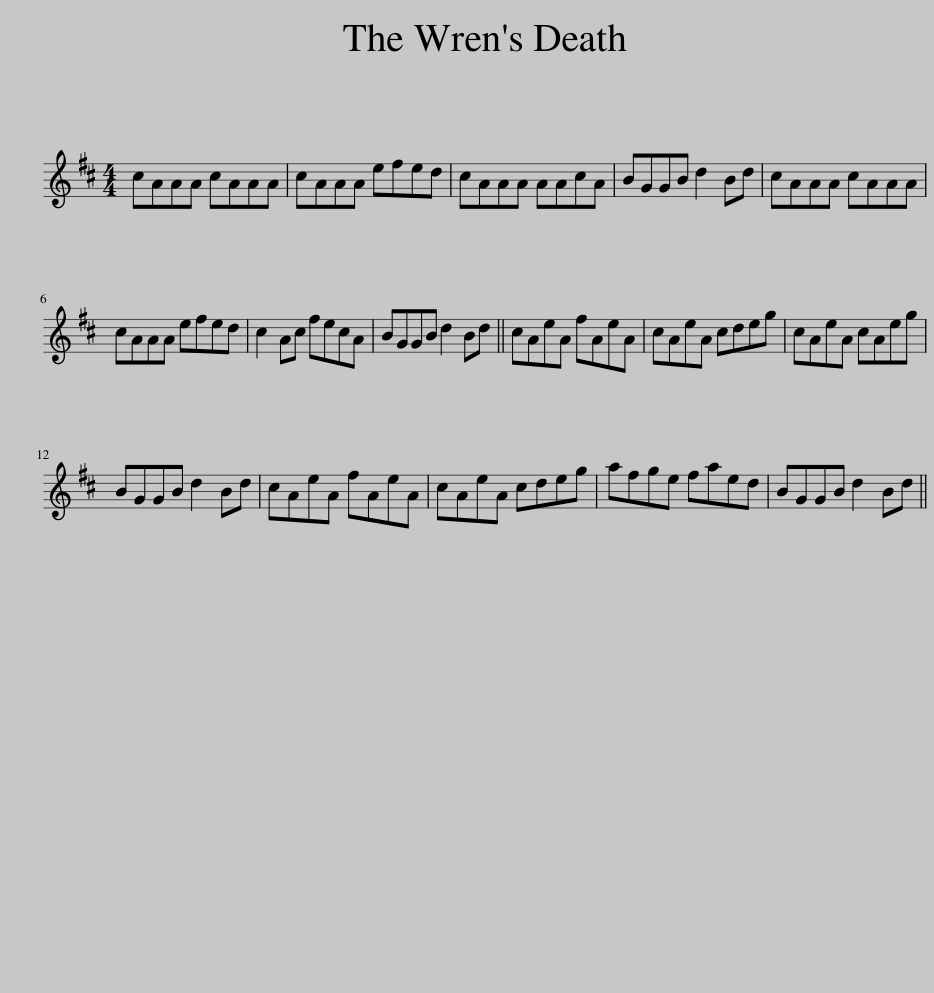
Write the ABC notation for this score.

X:1
L:1/8
M:4/4
I:linebreak $
K:D
V:1 treble
V:1
 cAAA cAAA | cAAA efed | cAAA AAcA | BGGB d2 Bd | cAAA cAAA |$ %5
 cAAA efed | c2 Ac fecA | BGGB d2 Bd || cAeA fAeA | cAeA cdeg | %10
 cAeA cAeg |$ BGGB d2 Bd | cAeA fAeA | cAeA cdeg | afge faed | %15
 BGGB d2 Bd || %16
